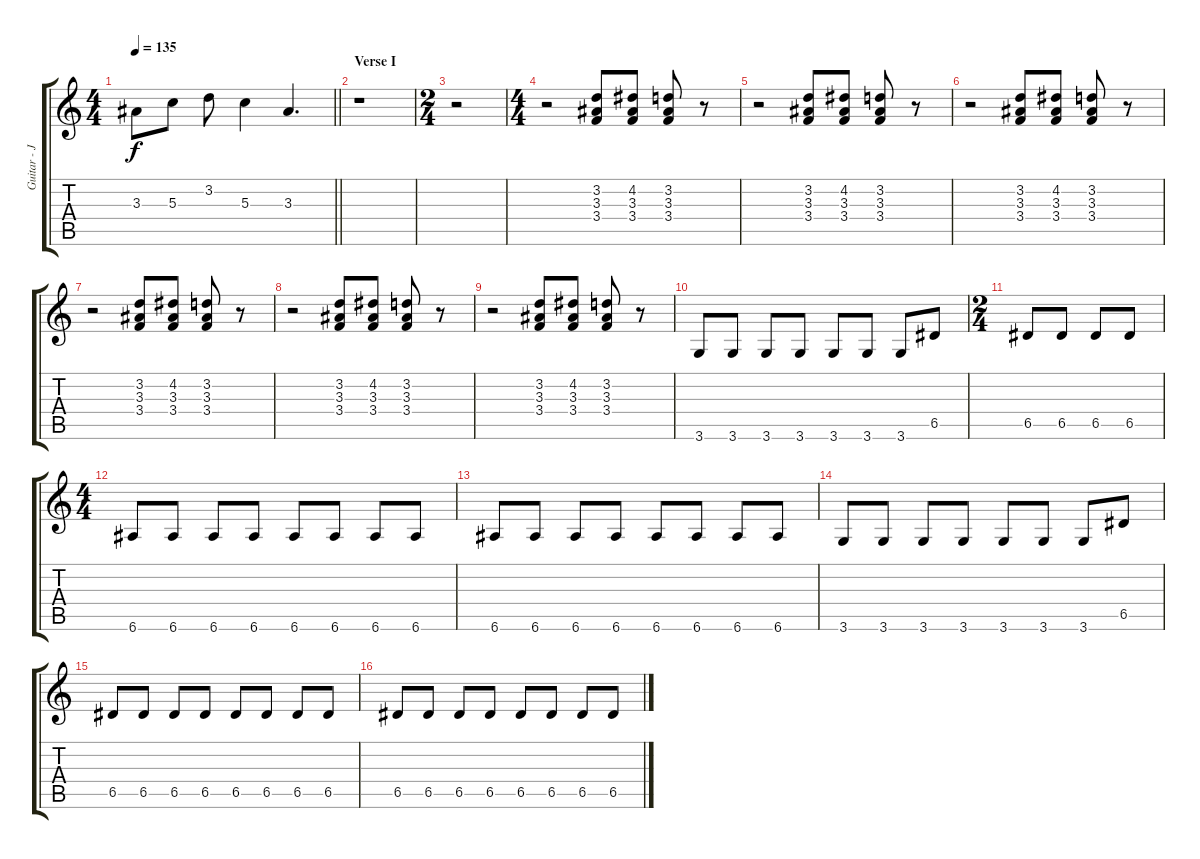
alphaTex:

\track ("Guitar - Jon" "Guitar - J") {instrument electricguitarjazz}
\staff {score tabs}
\tuning (E4 B3 G3 D3 A2 E2) {hide}
\ts (4 4)
\tempo 135
\clef g2
\barLineRight lightlight
\ks c
3.3.8{dy f} 5.3.8 3.2.8 5.3.4 3.3.4{d} |
\section ("" "Verse I")
r.1 |
\ts (2 4)
r.2 |
\ts (4 4)
r.2{volume 6} (3.2 3.3 3.4).8 (4.2 3.3 3.4).8 (3.2 3.3 3.4).8 r.8 |
r.2 (3.2 3.3 3.4).8 (4.2 3.3 3.4).8 (3.2 3.3 3.4).8 r.8 |
r.2 (3.2 3.3 3.4).8 (4.2 3.3 3.4).8 (3.2 3.3 3.4).8 r.8 |
r.2 (3.2 3.3 3.4).8 (4.2 3.3 3.4).8 (3.2 3.3 3.4).8 r.8 |
r.2 (3.2 3.3 3.4).8 (4.2 3.3 3.4).8 (3.2 3.3 3.4).8 r.8 |
r.2 (3.2 3.3 3.4).8 (4.2 3.3 3.4).8 (3.2 3.3 3.4).8 r.8 |
3.6.8 3.6.8 3.6.8 3.6.8 3.6.8 3.6.8 3.6.8 6.5.8 |
\ts (2 4)
6.5.8 6.5.8 6.5.8 6.5.8 |
\ts (4 4)
6.6.8 6.6.8 6.6.8 6.6.8 6.6.8 6.6.8 6.6.8 6.6.8 |
6.6.8 6.6.8 6.6.8 6.6.8 6.6.8 6.6.8 6.6.8 6.6.8 |
3.6.8 3.6.8 3.6.8 3.6.8 3.6.8 3.6.8 3.6.8 6.5.8 |
6.5.8 6.5.8 6.5.8 6.5.8 6.5.8 6.5.8 6.5.8 6.5.8 |
6.5.8 6.5.8 6.5.8 6.5.8 6.5.8 6.5.8 6.5.8 6.5.8
